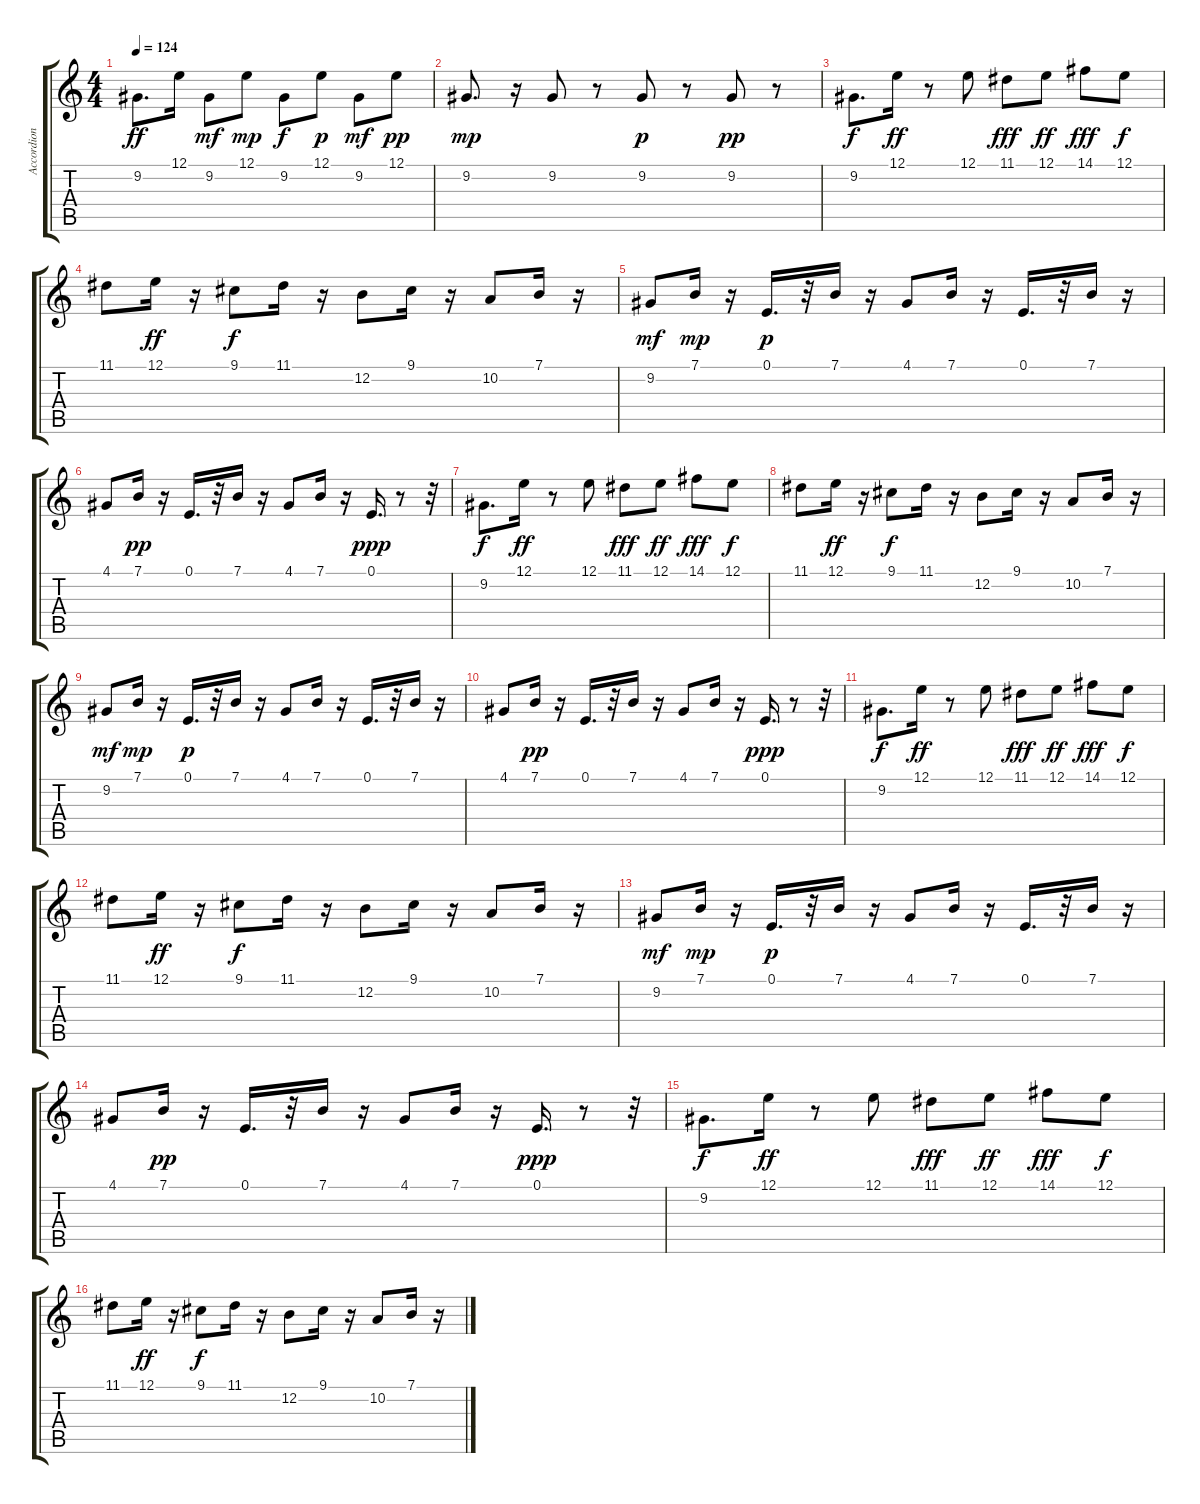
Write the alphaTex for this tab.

\track ("Accordion" "Accordion") {instrument accordion}
\staff {score tabs}
\tuning (E4 B3 G3 D3 A2 E2) {hide}
\ts (4 4)
\tempo 124
\clef g2
\ks c
9.2.8{d dy ff} 12.1.16 9.2.8{dy mf} 12.1.8{dy mp} 9.2.8{dy f} 12.1.8{dy p} 9.2.8{dy mf} 12.1.8{dy pp} |
9.2.8{d dy mp} r.16 9.2.8 r.8 9.2.8{dy p} r.8 9.2.8{dy pp} r.8 |
9.2.8{d dy f} 12.1.16{dy ff} r.8 12.1.8 11.1.8{dy fff} 12.1.8{dy ff} 14.1.8{dy fff} 12.1.8{dy f} |
11.1.8 12.1.16{dy ff} r.16 9.1.8{dy f} 11.1.16 r.16 12.2.8 9.1.16 r.16 10.2.8 7.1.16 r.16 |
9.2.8{dy mf} 7.1.16{dy mp} r.16 0.1.16{d dy p} r.32 7.1.16 r.16 4.1.8 7.1.16 r.16 0.1.16{d} r.32 7.1.16 r.16 |
4.1.8 7.1.16{dy pp} r.16 0.1.16{d} r.32 7.1.16 r.16 4.1.8 7.1.16 r.16 0.1.16{d dy ppp} r.8 r.32 |
9.2.8{d dy f} 12.1.16{dy ff} r.8 12.1.8 11.1.8{dy fff} 12.1.8{dy ff} 14.1.8{dy fff} 12.1.8{dy f} |
11.1.8 12.1.16{dy ff} r.16 9.1.8{dy f} 11.1.16 r.16 12.2.8 9.1.16 r.16 10.2.8 7.1.16 r.16 |
9.2.8{dy mf} 7.1.16{dy mp} r.16 0.1.16{d dy p} r.32 7.1.16 r.16 4.1.8 7.1.16 r.16 0.1.16{d} r.32 7.1.16 r.16 |
4.1.8 7.1.16{dy pp} r.16 0.1.16{d} r.32 7.1.16 r.16 4.1.8 7.1.16 r.16 0.1.16{d dy ppp} r.8 r.32 |
9.2.8{d dy f} 12.1.16{dy ff} r.8 12.1.8 11.1.8{dy fff} 12.1.8{dy ff} 14.1.8{dy fff} 12.1.8{dy f} |
11.1.8 12.1.16{dy ff} r.16 9.1.8{dy f} 11.1.16 r.16 12.2.8 9.1.16 r.16 10.2.8 7.1.16 r.16 |
9.2.8{dy mf} 7.1.16{dy mp} r.16 0.1.16{d dy p} r.32 7.1.16 r.16 4.1.8 7.1.16 r.16 0.1.16{d} r.32 7.1.16 r.16 |
4.1.8 7.1.16{dy pp} r.16 0.1.16{d} r.32 7.1.16 r.16 4.1.8 7.1.16 r.16 0.1.16{d dy ppp} r.8 r.32 |
9.2.8{d dy f} 12.1.16{dy ff} r.8 12.1.8 11.1.8{dy fff} 12.1.8{dy ff} 14.1.8{dy fff} 12.1.8{dy f} |
11.1.8 12.1.16{dy ff} r.16 9.1.8{dy f} 11.1.16 r.16 12.2.8 9.1.16 r.16 10.2.8 7.1.16 r.16
